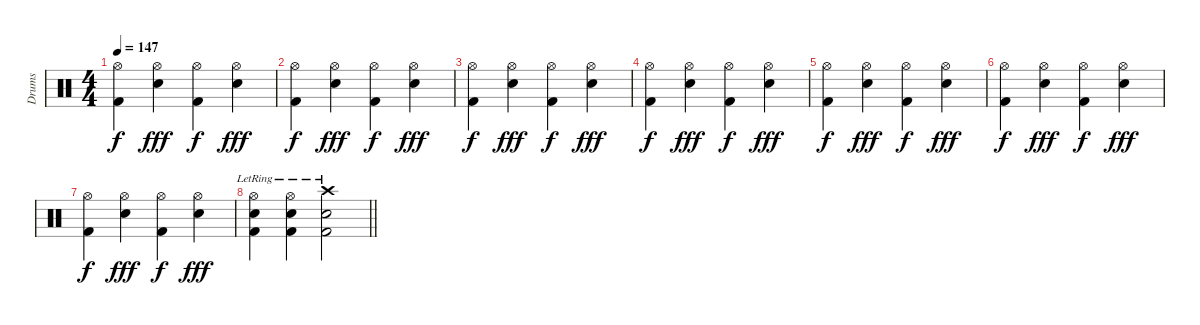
\track ("Drums" "Drums") {instrument percussion}
\staff {score}
\articulation defaults
\ts (4 4)
\tempo 147
\clef neutral
\ks c
("Hi-Hat (open)" "Kick (hit) 2").4{dy f} ("Hi-Hat (open)" "Snare (hit) 2").4{dy fff} ("Hi-Hat (open)" "Kick (hit) 2").4{dy f} ("Hi-Hat (open)" "Snare (hit) 2").4{dy fff} |
("Hi-Hat (open)" "Kick (hit) 2").4{dy f} ("Hi-Hat (open)" "Snare (hit) 2").4{dy fff} ("Hi-Hat (open)" "Kick (hit) 2").4{dy f} ("Hi-Hat (open)" "Snare (hit) 2").4{dy fff} |
("Hi-Hat (open)" "Kick (hit) 2").4{dy f} ("Hi-Hat (open)" "Snare (hit) 2").4{dy fff} ("Hi-Hat (open)" "Kick (hit) 2").4{dy f} ("Hi-Hat (open)" "Snare (hit) 2").4{dy fff} |
("Hi-Hat (open)" "Kick (hit) 2").4{dy f} ("Hi-Hat (open)" "Snare (hit) 2").4{dy fff} ("Hi-Hat (open)" "Kick (hit) 2").4{dy f} ("Hi-Hat (open)" "Snare (hit) 2").4{dy fff} |
("Hi-Hat (open)" "Kick (hit) 2").4{dy f} ("Hi-Hat (open)" "Snare (hit) 2").4{dy fff} ("Hi-Hat (open)" "Kick (hit) 2").4{dy f} ("Hi-Hat (open)" "Snare (hit) 2").4{dy fff} |
("Hi-Hat (open)" "Kick (hit) 2").4{dy f} ("Hi-Hat (open)" "Snare (hit) 2").4{dy fff} ("Hi-Hat (open)" "Kick (hit) 2").4{dy f} ("Hi-Hat (open)" "Snare (hit) 2").4{dy fff} |
("Hi-Hat (open)" "Kick (hit) 2").4{dy f} ("Hi-Hat (open)" "Snare (hit) 2").4{dy fff} ("Hi-Hat (open)" "Kick (hit) 2").4{dy f} ("Hi-Hat (open)" "Snare (hit) 2").4{dy fff} |
\barLineRight lightlight
("Hi-Hat (open)"{lr} "Snare (hit) 2"{lr} "Kick (hit) 2"{lr}).4 ("Hi-Hat (open)"{lr} "Snare (hit) 2"{lr} "Kick (hit) 2"{lr}).4 ("Crash high (hit)"{lr} "Snare (hit) 2"{lr} "Kick (hit) 2"{lr}).2
